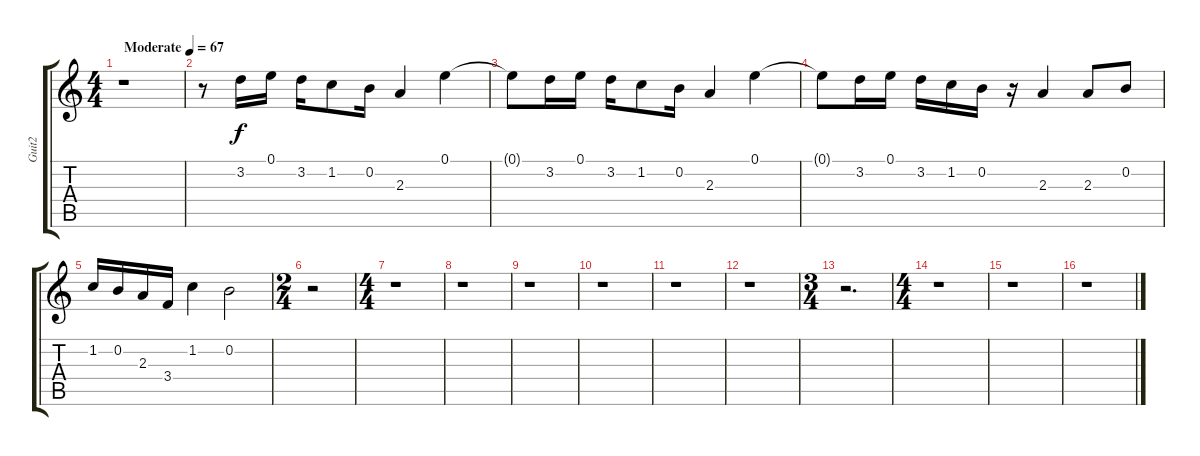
\track ("Guit2" "Guit2") {instrument electricguitarclean}
\staff {score tabs}
\tuning (E4 B3 G3 D3 A2 E2) {hide}
\ts (4 4)
\tempo (67 "Moderate")
\clef g2
\ks c
r.1{dy f instrument electricguitarclean} |
r.8 3.2.16 0.1.16 3.2.16 1.2.8 0.2.16 2.3.4 0.1.4 |
0.1{t}.8 3.2.16 0.1.16 3.2.16 1.2.8 0.2.16 2.3.4 0.1.4 |
0.1{t}.8 3.2.16 0.1.16 3.2.16 1.2.16 0.2.16 r.16 2.3.4 2.3.8 0.2.8 |
1.2.16 0.2.16 2.3.16 3.4.16 1.2.4 0.2.2 |
\ts (2 4)
r.2 |
\ts (4 4)
r.1 |
r.1 |
r.1 |
r.1 |
r.1 |
r.1 |
\ts (3 4)
r.2{d} |
\ts (4 4)
r.1 |
r.1 |
r.1
